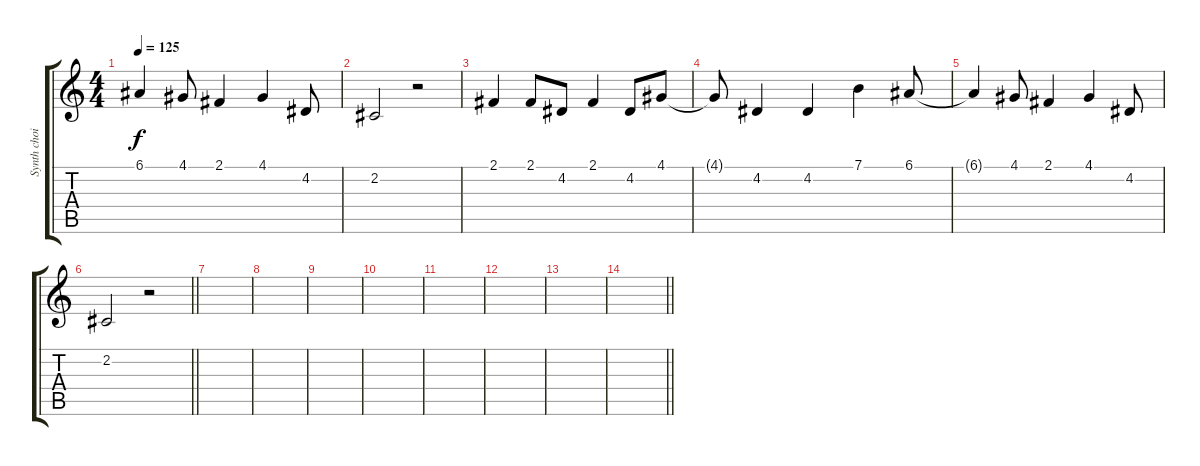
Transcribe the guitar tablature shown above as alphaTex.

\track ("Synth choir 1" "Synth choi") {instrument choiraahs}
\staff {score tabs}
\tuning (E4 B3 G3 D3 A2 E2) {hide}
\ts (4 4)
\tempo 125
\clef g2
\ks c
6.1{t}.4{dy f} 4.1.8 2.1.4 4.1.4 4.2.8 |
2.2.2 r.2 |
2.1.4 2.1.8 4.2.8 2.1.4 4.2.8 4.1.8 |
4.1{t}.8 4.2.4 4.2.4 7.1.4 6.1.8 |
6.1{t}.4 4.1.8 2.1.4 4.1.4 4.2.8 |
\barLineRight lightlight
2.2.2 r.2 |
|
|
|
|
|
|
|
\barLineRight lightlight
